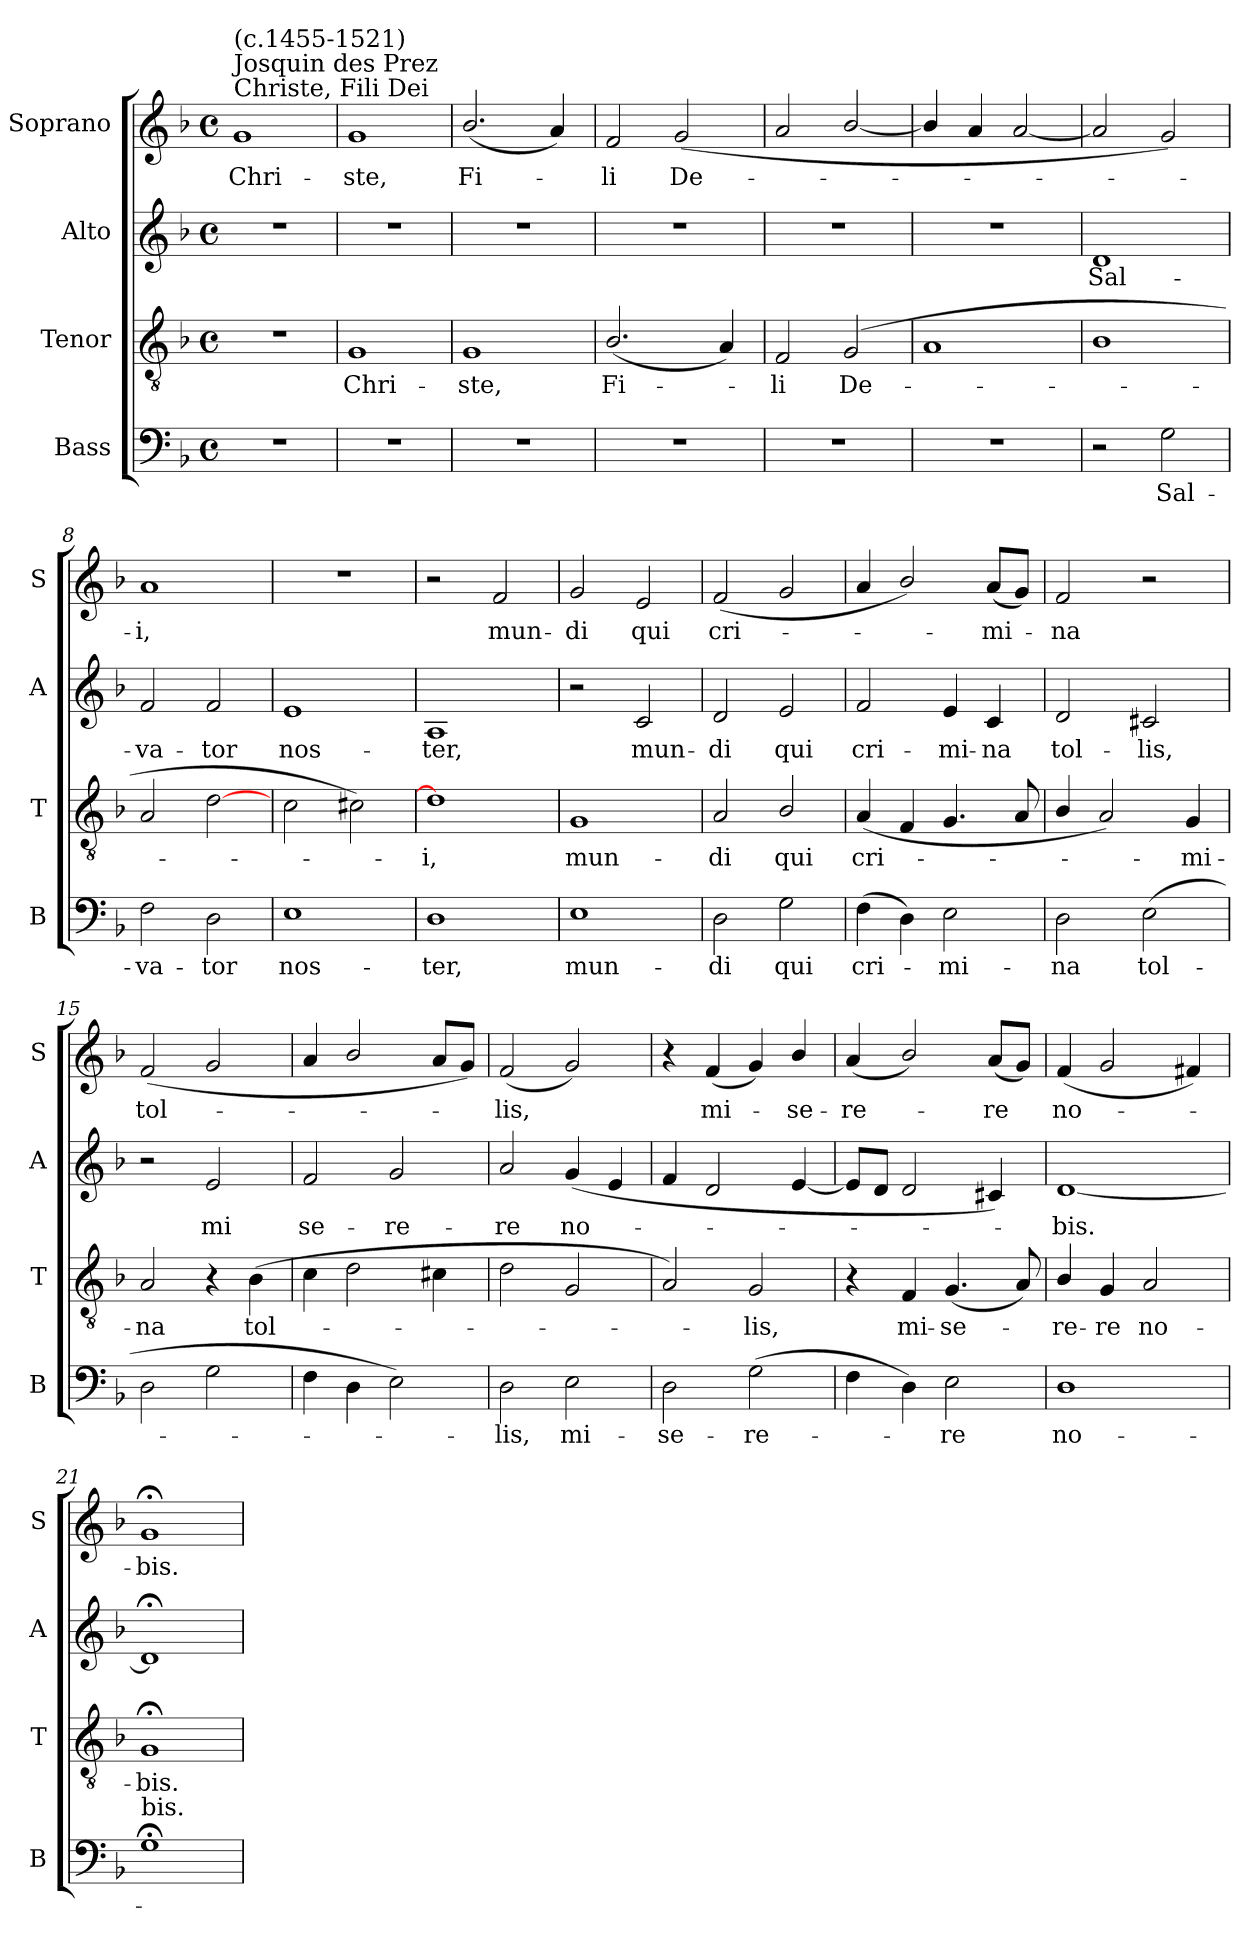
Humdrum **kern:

**kern	**text	**kern	**text	**kern	**text	**kern	**text
*part4	*part4	*part3	*part3	*part2	*part2	*part1	*part1
*staff4	*staff4	*staff3	*staff3	*staff2	*staff2	*staff1	*staff1
*I"Bass	*	*I"Tenor	*	*I"Alto	*	*I"Soprano	*
*I'B	*	*I'T	*	*I'A	*	*I'S	*
*clefF4	*	*clefGv2	*	*clefG2	*	*clefG2	*
*k[b-]	*	*k[b-]	*	*k[b-]	*	*k[b-]	*
*F:	*	*F:	*	*F:	*	*F:	*
*M4/4	*	*M4/4	*	*M4/4	*	*M4/4	*
*met(c)	*	*met(c)	*	*met(c)	*	*met(c)	*
*MM120	*	*MM120	*	*MM120	*	*MM120	*
=1	=1	=1	=1	=1	=1	=1	=1
!	!	!	!	!	!	!LO:TX:a:t=Christe, Fili Dei	!
!	!	!	!	!	!	!LO:TX:a:t=Josquin des Prez	!
!	!	!	!	!	!	!LO:TX:a:t=(c.1455-1521)	!
!	!	!	!	!	!	!	!LO:LY:b
1r	.	1r	.	1r	.	1g	Chri-
=2	=2	=2	=2	=2	=2	=2	=2
!	!	!	!LO:LY:b	!	!	!	!LO:LY:b
1r	.	1G	Chri-	1r	.	1g	-ste,
=3	=3	=3	=3	=3	=3	=3	=3
!	!	!	!LO:LY:b	!	!	!	!LO:LY:b
1r	.	1G	-ste,	1r	.	(<2.b-/	Fi-
.	.	.	.	.	.	4a/)	.
=4	=4	=4	=4	=4	=4	=4	=4
!	!	!	!LO:LY:b	!	!	!	!LO:LY:b
1r	.	(<2.B-/	Fi-	1r	.	2f/	li
!	!	!	!	!	!	!	!LO:LY:b
.	.	.	.	.	.	(<2g/	De-
.	.	4A/)	.	.	.	.	.
=5	=5	=5	=5	=5	=5	=5	=5
!	!	!	!LO:LY:b	!	!	!	!
1r	.	2F/	li	1r	.	2a/	.
!	!	!	!LO:LY:b	!	!	!	!
.	.	(>2G/	De-	.	.	[2b-/	.
=6	=6	=6	=6	=6	=6	=6	=6
1r	.	1A	.	1r	.	4b-/]	.
.	.	.	.	.	.	4a/	.
.	.	.	.	.	.	[2a/	.
=7	=7	=7	=7	=7	=7	=7	=7
!	!	!	!	!	!LO:LY:b	!	!
2r	.	1B-	.	1d	Sal-	2a/]	.
!	!LO:LY:b	!	!	!	!	!	!
2G\	Sal-	.	.	.	.	2g/)	.
=8	=8	=8	=8	=8	=8	=8	=8
!	!LO:LY:b	!	!	!	!LO:LY:b	!	!LO:LY:b
2F\	-va-	2A/	.	2f/	-va-	1a	i,
!	!LO:LY:b	!	!	!	!LO:LY:b	!	!
2D\	-tor	[2d\	.	2f/	-tor	.	.
=9	=9	=9	=9	=9	=9	=9	=9
!	!LO:LY:b	!	!	!	!LO:LY:b	!	!
1E	nos-	2c\	.	1e	nos-	1r	.
.	.	2c#X\)	.	.	.	.	.
!!LO:LB:g=z
=10	=10	=10	=10	=10	=10	=10	=10
!	!LO:LY:b	!	!LO:LY:b	!	!LO:LY:b	!	!
1D	-ter,	1d]	i,	1A	-ter,	2r	.
!	!	!	!	!	!	!	!LO:LY:b
.	.	.	.	.	.	2f/	mun-
=11	=11	=11	=11	=11	=11	=11	=11
!	!LO:LY:b	!	!LO:LY:b	!	!	!	!LO:LY:b
1E	mun-	1G	mun-	2r	.	2g/	-di
!	!	!	!	!	!LO:LY:b	!	!LO:LY:b
.	.	.	.	2c/	mun-	2e/	qui
=12	=12	=12	=12	=12	=12	=12	=12
!	!LO:LY:b	!	!LO:LY:b	!	!LO:LY:b	!	!LO:LY:b
2D\	-di	2A/	-di	2d/	-di	(<2f/	cri-
!	!LO:LY:b	!	!LO:LY:b	!	!LO:LY:b	!	!
2G\	qui	2B-/	qui	2e/	qui	2g/	.
=13	=13	=13	=13	=13	=13	=13	=13
!	!LO:LY:b	!	!LO:LY:b	!	!LO:LY:b	!	!
(>4F\	cri-	(<4A/	cri-	2f/	cri-	4a/	.
4D\)	.	4F/	.	.	.	2b-/)	.
!	!LO:LY:b	!	!	!	!LO:LY:b	!	!
2E\	mi-	4.G/	.	4e/	-mi-	.	.
!	!	!	!	!	!LO:LY:b	!	!LO:LY:b
.	.	.	.	4c/	-na	(<8a/L	mi-
.	.	8A/	.	.	.	8g/J)	.
=14	=14	=14	=14	=14	=14	=14	=14
!	!LO:LY:b	!	!	!	!LO:LY:b	!	!LO:LY:b
2D\	-na	4B-/	.	2d/	tol-	2f/	na
.	.	2A/)	.	.	.	.	.
!	!LO:LY:b	!	!	!	!LO:LY:b	!	!
(>2E\	tol-	.	.	2c#X/	-lis,	2r	.
!	!	!	!LO:LY:b	!	!	!	!
.	.	4G/	mi-	.	.	.	.
=15	=15	=15	=15	=15	=15	=15	=15
!	!	!	!LO:LY:b	!	!	!	!LO:LY:b
2D\	.	2A/	-na	2r	.	(<2f/	tol-
!	!	!	!	!	!LO:LY:b	!	!
2G\	.	4r	.	2e/	mi	2g/	.
!	!	!	!LO:LY:b	!	!	!	!
.	.	(>4B-\	tol-	.	.	.	.
=16	=16	=16	=16	=16	=16	=16	=16
!	!	!	!	!	!LO:LY:b	!	!
4F\	.	4c\	.	2f/	se-	4a/	.
4D\	.	2d\	.	.	.	2b-/	.
!	!	!	!	!	!LO:LY:b	!	!
2E\)	.	.	.	2g/	-re-	.	.
.	.	4c#X\	.	.	.	8a/L	.
.	.	.	.	.	.	8g/J)	.
=17	=17	=17	=17	=17	=17	=17	=17
!	!LO:LY:b	!	!	!	!LO:LY:b	!	!LO:LY:b
2D\	lis,	2d\	.	2a/	-re	(<2f/	lis,
!	!LO:LY:b	!	!	!	!LO:LY:b	!	!
2E\	mi-	2G/	.	(<4g/	no-	2g/)	.
.	.	.	.	4e/	.	.	.
=18	=18	=18	=18	=18	=18	=18	=18
!	!LO:LY:b	!	!	!	!	!	!
2D\	-se-	2A/)	.	4f/	.	4r	.
!	!	!	!	!	!	!	!LO:LY:b
.	.	.	.	2d/	.	(<4f/	mi-
!	!LO:LY:b	!	!LO:LY:b	!	!	!	!
(>2G\	-re-	2G/	lis,	.	.	4g/)	.
!	!	!	!	!	!	!	!LO:LY:b
.	.	.	.	[4e/	.	4b-/	se-
!!LO:PB:g=z
=19	=19	=19	=19	=19	=19	=19	=19
!	!	!	!	!	!	!	!LO:LY:b
4F\	.	4r	.	8e/L]	.	(<4a/	-re-
.	.	.	.	8d/J	.	.	.
!	!	!	!LO:LY:b	!	!	!	!
4D\)	.	4F/	mi-	2d/	.	2b-/)	.
!	!LO:LY:b	!	!LO:LY:b	!	!	!	!
2E\	re	(<4.G/	-se-	.	.	.	.
!	!	!	!	!	!	!	!LO:LY:b
.	.	.	.	4c#X/)	.	(<8a/L	re
.	.	8A/)	.	.	.	8g/J)	.
=20	=20	=20	=20	=20	=20	=20	=20
!	!LO:LY:b	!	!LO:LY:b	!	!LO:LY:b	!	!LO:LY:b
1D	no-	4B-/	re-	[1d	bis.	(<4f/	no-
!	!	!	!LO:LY:b	!	!	!	!
.	.	4G/	-re	.	.	2g/	.
!	!	!	!LO:LY:b	!	!	!	!
.	.	2A/	no-	.	.	.	.
.	.	.	.	.	.	4f#X/)	.
=21	=21	=21	=21	=21	=21	=21	=21
!LO:TX:a:t=bis.	!	!	!	!	!	!	!
!	!	!	!LO:LY:b	!	!	!	!LO:LY:b
1G;<	.	1G;<	-bis.	1d;<]	.	1g;<	bis.
=	=	=	=	=	=	=	=
*-	*-	*-	*-	*-	*-	*-	*-
